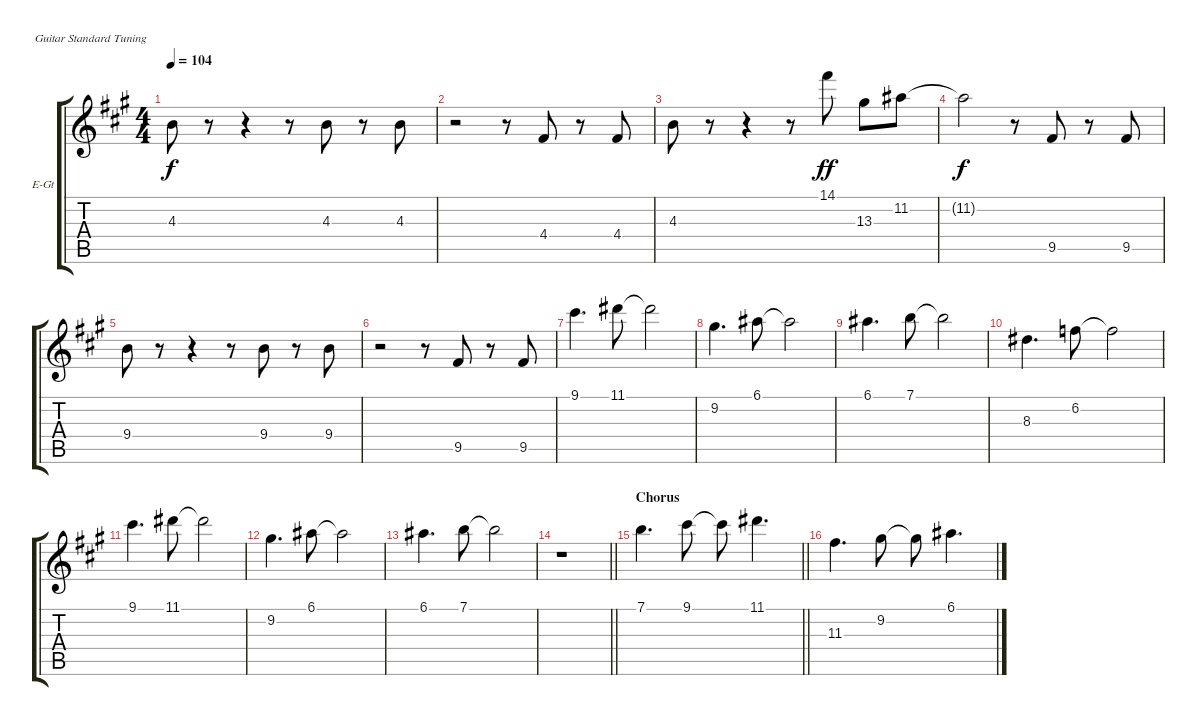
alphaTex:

\bracketExtendMode groupsimilarinstruments
\firstSystemTrackNameOrientation horizontal
\otherSystemsTrackNameOrientation horizontal
\track ("Lead Guitar" "E-Gt") {solo instrument distortionguitar}
\staff {score tabs}
\tuning (E4 B3 G3 D3 A2 E2)
\ts (4 4)
\tempo 104
\clef g2
\ks a
4.3.8{dy f} r.8 r.4 r.8 4.3.8 r.8 4.3.8 |
r.2 r.8 4.4.8 r.8 4.4.8 |
4.3.8 r.8 r.4 r.8 14.1.8{dy ff} 13.3.8 11.2.8 |
11.2{t}.2{dy f} r.8 9.5.8 r.8 9.5.8 |
9.4.8 r.8 r.4 r.8 9.4.8 r.8 9.4.8 |
r.2 r.8 9.5.8 r.8 9.5.8 |
9.1.4{d} 11.1.8 11.1{t}.2 |
9.2.4{d} 6.1.8 6.1{t}.2 |
6.1.4{d} 7.1.8 7.1{t}.2 |
8.3.4{d} 6.2.8 6.2{t}.2 |
9.1.4{d} 11.1.8 11.1{t}.2 |
9.2.4{d} 6.1.8 6.1{t}.2 |
6.1.4{d} 7.1.8 7.1{t}.2 |
\barLineRight lightlight
r.1 |
\section ("" "Chorus")
\barLineRight lightlight
7.1.4{d} 9.1.8 9.1{t}.8 11.1.4{d} |
11.3.4{d} 9.2.8 9.2{t}.8 6.1.4{d}
